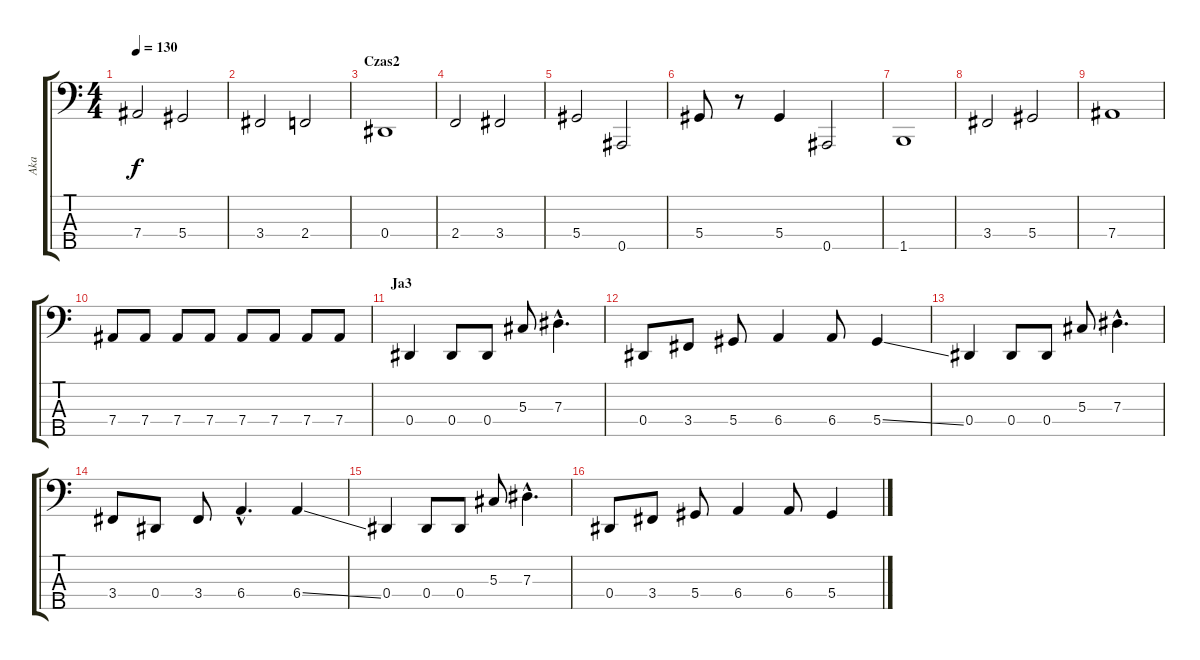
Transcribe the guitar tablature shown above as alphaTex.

\track ("Aka" "Aka") {instrument electricbasspick}
\staff {score tabs}
\tuning (Gb2 Db2 Ab1 Eb1 Bb0) {hide}
\ts (4 4)
\tempo 130
\clef f4
\ks c
7.4.2{dy f} 5.4.2 |
3.4.2 2.4.2 |
\section ("" "Czas2")
0.4.1 |
2.4.2 3.4.2 |
5.4.2 0.5.2 |
5.4.8 r.8 5.4.4 0.5.2 |
1.5.1 |
3.4.2 5.4.2 |
7.4.1 |
7.4.8 7.4.8 7.4.8 7.4.8 7.4.8 7.4.8 7.4.8 7.4.8 |
\section ("" "Ja3")
0.4.4 0.4.8 0.4.8 5.3.8 7.3{hac}.4{d} |
0.4.8 3.4.8 5.4.8 6.4.4 6.4.8 5.4{ss}.4 |
0.4.4 0.4.8 0.4.8 5.3.8 7.3{hac}.4{d} |
3.4.8 0.4.8 3.4.8 6.4{hac}.4{d} 6.4{ss}.4 |
0.4.4 0.4.8 0.4.8 5.3.8 7.3{hac}.4{d} |
0.4.8 3.4.8 5.4.8 6.4.4 6.4.8 5.4{ss}.4
